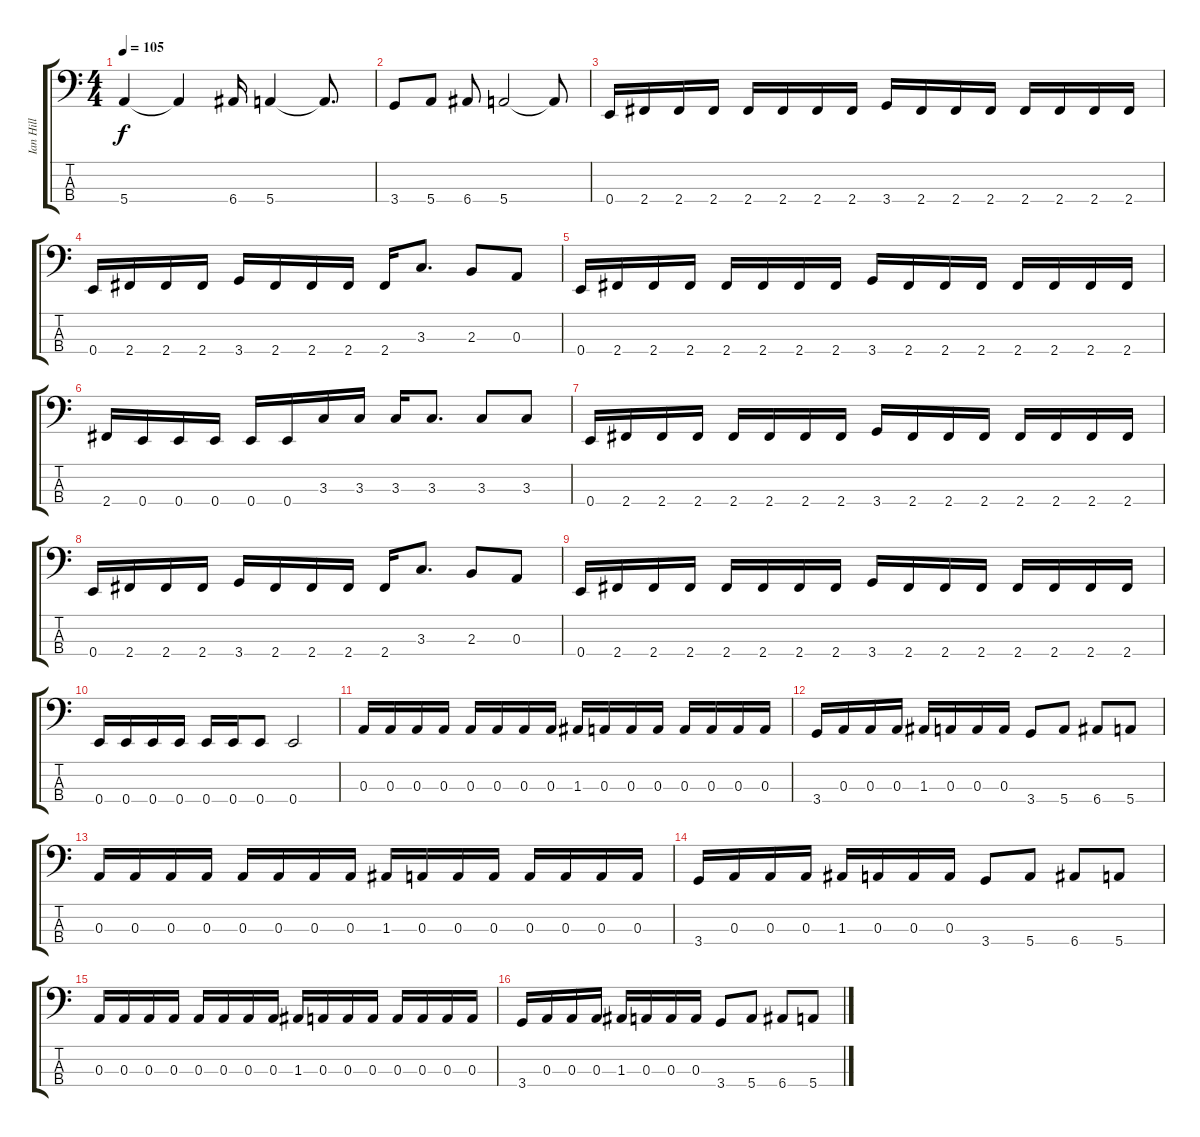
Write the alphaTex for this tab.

\track ("Ian Hill" "Ian Hill") {instrument electricbasspick}
\staff {score tabs}
\tuning (G2 D2 A1 E1) {hide}
\ts (4 4)
\tempo 105
\clef f4
\ks c
5.4.4{dy f} 5.4{t}.4 6.4.16 5.4.4 5.4{t}.8{d} |
3.4.8 5.4.8 6.4.8 5.4.2 5.4{t}.8 |
0.4.16 2.4.16 2.4.16 2.4.16 2.4.16 2.4.16 2.4.16 2.4.16 3.4.16 2.4.16 2.4.16 2.4.16 2.4.16 2.4.16 2.4.16 2.4.16 |
0.4.16 2.4.16 2.4.16 2.4.16 3.4.16 2.4.16 2.4.16 2.4.16 2.4.16 3.3.8{d} 2.3.8 0.3.8 |
0.4.16 2.4.16 2.4.16 2.4.16 2.4.16 2.4.16 2.4.16 2.4.16 3.4.16 2.4.16 2.4.16 2.4.16 2.4.16 2.4.16 2.4.16 2.4.16 |
2.4.16 0.4.16 0.4.16 0.4.16 0.4.16 0.4.16 3.3.16 3.3.16 3.3.16 3.3.8{d} 3.3.8 3.3.8 |
0.4.16 2.4.16 2.4.16 2.4.16 2.4.16 2.4.16 2.4.16 2.4.16 3.4.16 2.4.16 2.4.16 2.4.16 2.4.16 2.4.16 2.4.16 2.4.16 |
0.4.16 2.4.16 2.4.16 2.4.16 3.4.16 2.4.16 2.4.16 2.4.16 2.4.16 3.3.8{d} 2.3.8 0.3.8 |
0.4.16 2.4.16 2.4.16 2.4.16 2.4.16 2.4.16 2.4.16 2.4.16 3.4.16 2.4.16 2.4.16 2.4.16 2.4.16 2.4.16 2.4.16 2.4.16 |
0.4.16 0.4.16 0.4.16 0.4.16 0.4.16 0.4.16 0.4.8 0.4.2 |
0.3.16 0.3.16 0.3.16 0.3.16 0.3.16 0.3.16 0.3.16 0.3.16 1.3.16 0.3.16 0.3.16 0.3.16 0.3.16 0.3.16 0.3.16 0.3.16 |
3.4.16 0.3.16 0.3.16 0.3.16 1.3.16 0.3.16 0.3.16 0.3.16 3.4.8 5.4.8 6.4.8 5.4.8 |
0.3.16 0.3.16 0.3.16 0.3.16 0.3.16 0.3.16 0.3.16 0.3.16 1.3.16 0.3.16 0.3.16 0.3.16 0.3.16 0.3.16 0.3.16 0.3.16 |
3.4.16 0.3.16 0.3.16 0.3.16 1.3.16 0.3.16 0.3.16 0.3.16 3.4.8 5.4.8 6.4.8 5.4.8 |
0.3.16 0.3.16 0.3.16 0.3.16 0.3.16 0.3.16 0.3.16 0.3.16 1.3.16 0.3.16 0.3.16 0.3.16 0.3.16 0.3.16 0.3.16 0.3.16 |
3.4.16 0.3.16 0.3.16 0.3.16 1.3.16 0.3.16 0.3.16 0.3.16 3.4.8 5.4.8 6.4.8 5.4.8
